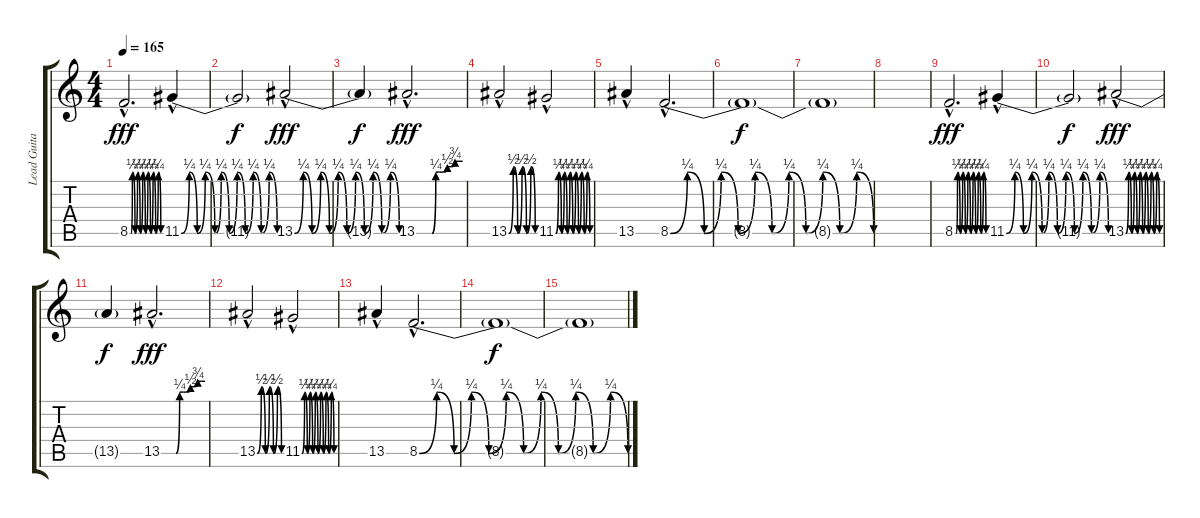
\track ("Lead Guitar" "Lead Guita") {instrument overdrivenguitar}
\staff {score tabs}
\tuning (E4 B3 G3 D3 A2 D2) {hide}
\ts (4 4)
\tempo 165
\clef g2
\ks c
8.5{be (custom 0 0 2 0 5 1 10 0 15 1 20 0 25 1 30 0 35 1 40 0 45 1 50 0 55 1 60 0) hac}.2{d dy fff volume 16} 11.5{be (custom 0 0 5 1 10 0 15 1 21 0 25 1 30 0 35 1 40 0 45 1 50 0 55 1 60 0) hac}.4 |
11.5{t}.2{dy f} 13.5{be (custom 0 0 5 1 10 0 15 1 20 0 25 1 30 0 35 1 40 0 45 1 50 0 55 1 60 0) hac}.2{dy fff} |
13.5{t}.4{dy f} 13.5{be (custom 0 0 5 0 10 0 15 0 20 0 25 1 30 1 35 1 40 2 45 2 50 3 55 3 60 3) hac}.2{d dy fff} |
13.5{be (custom 0 0 10 2 20 0 30 2 40 0 50 2 60 0) hac}.2 11.5{be (custom 0 0 5 1 10 0 15 1 20 0 25 1 30 0 35 1 40 0 45 1 50 0 55 1 60 0) hac}.2 |
13.5{hac}.4 8.5{be (custom 0 0 5 1 10 0 15 1 20 0 25 1 30 0 35 1 40 0 45 1 50 0 55 1 60 0) hac}.2{d} |
8.5{t}.1{dy f} |
8.5{t}.1 |
|
8.5{be (custom 0 0 2 0 5 1 10 0 15 1 20 0 25 1 30 0 35 1 40 0 45 1 50 0 55 1 60 0) hac}.2{d dy fff volume 16} 11.5{be (custom 0 0 5 1 10 0 15 1 21 0 25 1 30 0 35 1 40 0 45 1 50 0 55 1 60 0) hac}.4 |
11.5{t}.2{dy f} 13.5{be (custom 0 0 5 1 10 0 15 1 20 0 25 1 30 0 35 1 40 0 45 1 50 0 55 1 60 0) hac}.2{dy fff} |
13.5{t}.4{dy f} 13.5{be (custom 0 0 5 0 10 0 15 0 20 0 25 1 30 1 35 1 40 2 45 2 50 3 55 3 60 3) hac}.2{d dy fff} |
13.5{be (custom 0 0 10 2 20 0 30 2 40 0 50 2 60 0) hac}.2 11.5{be (custom 0 0 5 1 10 0 15 1 20 0 25 1 30 0 35 1 40 0 45 1 50 0 55 1 60 0) hac}.2 |
13.5{hac}.4 8.5{be (custom 0 0 5 1 10 0 15 1 20 0 25 1 30 0 35 1 40 0 45 1 50 0 55 1 60 0) hac}.2{d} |
8.5{t}.1{dy f} |
8.5{t}.1
